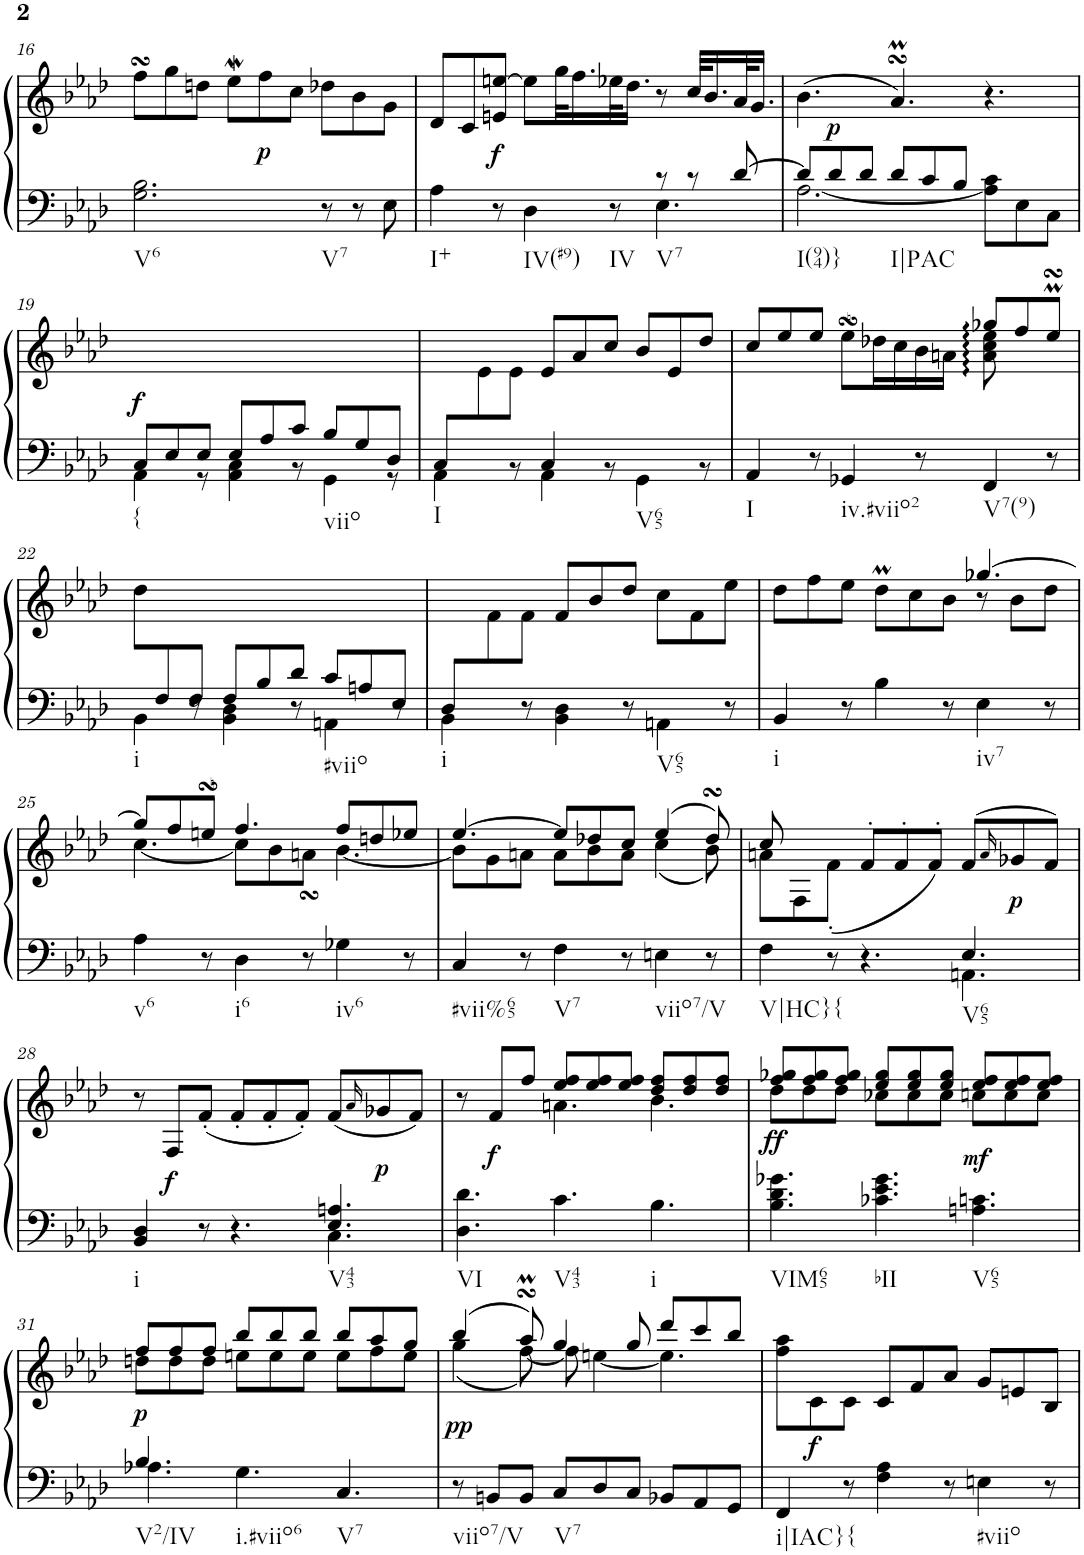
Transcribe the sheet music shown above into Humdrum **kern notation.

**kern	**kern	**dynam
*part1	*part1	*part1
*staff2	*staff1	*staff1/2
*I"Harpsichord	*	*
*I'Hch.	*	*
!!LO:PB:g=z
*clefF4	*clefG2	*
*k[b-e-a-d-]	*k[b-e-a-d-]	*
*M9/8	*M9/8	*
=16	=16	=16
!LO:TX:b:t=V6	!	!
2.G\ 2.B-\	8ffsSSS\L	.
.	8gg\	.
.	8ddn\J	.
.	8ee-W\L	.
!	!	!LO:DY:b
.	8ff\	p
.	8cc\J	.
!LO:TX:b:t=V7	!	!
8r	8dd-X\L	.
8r	8b-\	.
8E-\	8g\J	.
=17	=17	=17
*^	*	*
!LO:TX:b:t=I+	!	!	!
4A-\	2.ryy	8d-/L	.
.	.	8c/	.
!	!	!	!LO:DY:b
8r	.	8en/ [8een/J	f
!LO:TX:b:t=IV(#9)	!	!	!
4D-\	.	8ee\L]	.
.	.	32gg\KL	.
.	.	16.ff\	.
!LO:TX:b:t=IV	!	!	!
8r	.	32ee-X\K	.
.	.	16.dd-\JJ	.
!LO:TX:b:t=V7	!	!	!
8r	4.E-\	8r	.
8r	.	32cc/KLL	.
.	.	16.b-/	.
[8d-/	.	32a-/K	.
.	.	16.g/JJ	.
=18	=18	=18	=18
!LO:TX:b:t=I(94)}	!	!	!
!LO:TX:b:t=I|PAC	!	!	!
8d-/L]	[2.A-\	(>4.b-\	.
!	!	!	!LO:DY:a=2
8d-/	.	.	p
8d-/J	.	.	.
8d-/L	.	4.a-MsSSs/)	.
8c/	.	.	.
8B-/J	.	.	.
4.ryy	8A-\] 8c\L	4.r	.
.	8E-\	.	.
.	8C\J	.	.
!!LO:LB:g=z
=19	=19	=19	=19
!LO:TX:b:t={	!	!	!
!	!	!	!LO:DY:a=2
8C/L	4AA-\	1ryy	f
8E-/	.	.	.
8E-/J	8r	.	.
8E-/L	4AA-\ 4C\	.	.
8A-/	.	.	.
8c/J	8r	.	.
!LO:TX:b:t=viio	!	!	!
8B-/L	4GG\	.	.
8G/	.	.	.
8D-/J	8r	8ryy	.
=20	=20	=20	=20
*	*^	*^	*
!LO:TX:b:t=I	!	!	!	!	!
8C/L	4AA-\	4.ryy	4.ryy	8ryy	.
4ryy	.	.	.	8e-\	.
.	8r	.	.	8e-\J	.
2.ryy	4AA-\	4C/	8e-/L	2.ryy	.
.	.	.	8a-/	.	.
.	8r	2ryy	8cc/J	.	.
!	!LO:TX:b:t=V65	!	!	!	!
.	4GG\	.	8b-/L	.	.
.	.	.	8e-/	.	.
.	8r	.	8dd-/J	.	.
*	*v	*v	*	*	*
=21	=21	=21	=21	=21
!LO:TX:b:t=I	!	!	!	!
*v	*v	*	*	*
4AA-/	8cc/L	2.ryy	.
.	8ee-/	.	.
8r	8ee-/J	.	.
!LO:TX:b:t=iv.#viio2	!	!	!
4GG-X/	8ee-sSSS\L	.	.
.	16dd-X\L	.	.
.	16cc\	.	.
8r	16b-\	.	.
.	16an\JJ	.	.
!LO:TX:b:t=V7(9)	!	!	!
4FF/	8gg-X:/L	8a\ 8cc\ 8ee-\	.
.	8ff/	4ryy	.
8r	8ee-sSSSM/J	.	.
*	*v	*v	*
!!LO:LB:g=z
=22	=22	=22
*^	*	*
!LO:TX:b:t=i	!	!	!
8ryy	4BB-\	8dd-\L	.
8F/	.	1ryy	.
8F/J	8r	.	.
8F/L	4BB-\ 4D-\	.	.
8B-/	.	.	.
8d-/J	8r	.	.
!LO:TX:b:t=#viio	!	!	!
8c/L	4AAn\	.	.
8An/	.	.	.
8E-/J	8r	.	.
=23	=23	=23	=23
!LO:TX:b:t=i	!	!	!
8D-/L	4BB-\	8ryy	.
1ryy	.	8f\	.
.	8r	8f\J	.
.	4BB-\ 4D-\	8f/L	.
.	.	8b-/	.
.	8r	8dd-/J	.
!	!LO:TX:b:t=V65	!	!
.	4AAn\	8cc\L	.
.	.	8f\	.
.	8r	8ee-\J	.
=24	=24	=24	=24
*	*	*^	*
!LO:TX:b:t=i	!	!	!	!
*v	*v	*	*	*
4BB-/	8dd-\L	2.ryy	.
.	8ff\	.	.
8r	8ee-\J	.	.
4B-\	8dd-M\L	.	.
.	8cc\	.	.
8r	8b-\J	.	.
!LO:TX:b:t=iv7	!	!	!
4E-\	[4.gg-X/	8r	.
.	.	8b-\L	.
8r	.	8dd-\J	.
!!LO:LB:g=z	!!
=25	=25	=25	=25
!LO:TX:b:t=v6	!	!	!
4A-\	8gg-/L]	[4.cc\	.
.	8ff/	.	.
8r	8eensSsS/J	.	.
!LO:TX:b:t=i6	!	!	!
4D-\	4.ff/	8cc\L]	.
.	.	8b-\	.
8r	.	8ansSsS\J	.
!LO:TX:b:t=iv6	!	!	!
4G-X\	8ff/L	[4.b-\	.
.	8ddn/	.	.
8r	8ee-X/J	.	.
=26	=26	=26	=26
!LO:TX:b:t=#vii%65	!	!	!
4C/	[4.ee-/	8b-\L]	.
.	.	8g\	.
8r	.	8an\J	.
!LO:TX:b:t=V7	!	!	!
4F\	8ee-/L]	8a\L	.
.	8dd-X/	8b-\	.
8r	8cc/J	8a\J	.
!LO:TX:b:t=viio7/V	!	!	!
4En\	(>4ee-/	(<4cc\	.
8r	8dd-sSSs/)	8b-\)	.
=27	=27	=27	=27
*^	*	*	*
!LO:TX:b:t=V|HC}{	!	!	!	!
4F\	2.ryy	8cc/	8an\L	.
.	.	1ryy	8F\	.
8r	.	.	(<8f'\J	.
4.r	.	.	8f'/L	.
.	.	.	8f'/	.
.	.	.	8f'/J)	.
!LO:TX:b:t=V65	!	!	!	!
4.E-/	4.AAn\	.	(>8f/L	.
.	.	.	16qa/	.
!	!	!	!	!LO:DY:b
.	.	.	8g-X/	p
.	.	.	8f/J)	.
!!LO:LB:g=z
=28	=28	=28	=28	=28
!LO:TX:b:t=i	!	!	!	!
*	*	*v	*v	*
4BB-/ 4D-/	2.ryy	8r	.
!	!	!	!LO:DY:b
.	.	8F/L	f
8r	.	(<8f'/J	.
4.r	.	8f'/L	.
.	.	8f'/	.
.	.	8f'/J)	.
!LO:TX:b:t=V43	!	!	!
4.E-/ 4.An/	4.C\	(<8f/L	.
.	.	16qa-/	.
!	!	!	!LO:DY:b
.	.	8g-X/	p
.	.	8f/J)	.
*v	*v	*	*
=29	=29	=29
*	*^	*
!LO:TX:b:t=VI	!	!	!
4.D-\ 4.d-\	8r	4.ryy	.
!	!	!	!LO:DY:b
.	8f/L	.	f
.	8ff/J	.	.
!LO:TX:b:t=V43	!	!	!
4.c\	8ee-/ 8ff/L	4.an\	.
.	8ee-/ 8ff/	.	.
.	8ee-/ 8ff/J	.	.
!LO:TX:b:t=i	!	!	!
4.B-\	8dd-/ 8ff/L	4.b-\	.
.	8dd-/ 8ff/	.	.
.	8dd-/ 8ff/J	.	.
=30	=30	=30	=30
!LO:TX:b:t=VIM65	!	!	!
!	!	!	!LO:DY:b
4.B-\ 4.d-\ 4.g-X\	8ff/ 8gg-X/L	8dd-\L	ff
.	8ff/ 8gg-/	8dd-\	.
.	8ff/ 8gg-/J	8dd-\J	.
!LO:TX:b:t=bII	!	!	!
4.c-X\ 4.e-\ 4.g-\	8ee-/ 8gg-/L	8cc-X\L	.
.	8ee-/ 8gg-/	8cc-\	.
.	8ee-/ 8gg-/J	8cc-\J	.
!LO:TX:b:t=V65	!	!	!
!	!	!	!LO:DY:b
4.An\ 4.cn\	8ee-/ 8ff/L	8ccn\L	mf
.	8ee-/ 8ff/	8cc\	.
.	8ee-/ 8ff/J	8cc\J	.
!!LO:LB:g=z	!!
=31	=31	=31	=31
*^	*	*	*
!LO:TX:b:t=i.#viio6	!	!	!	!
!	!	!	!	!LO:DY:b
4.B-/	4.A-X\	8ff/L	8ddn\L	p
.	.	8ff/	8dd\	.
.	.	8ff/J	8dd\J	.
!LO:TX:b:t=V7	!	!	!	!
4.G\	2.ryy	8bb-/L	8een\L	.
.	.	8bb-/	8ee\	.
.	.	8bb-/J	8ee\J	.
!LO:TX:b:t=V2/IV	!	!	!	!
4.C/	.	8bb-/L	8ee\L	.
.	.	8aa-/	8ff\	.
.	.	8gg/J	8ee\J	.
*v	*v	*	*	*
=32	=32	=32	=32
!LO:TX:b:t=viio7/V	!	!	!
!	!	!	!LO:DY:b
8r	(>4bb-/	(<4gg\	pp
8BBn/L	.	.	.
8BB/J	8aa-sSSsM/)	[8ff\)	.
!LO:TX:b:t=V7	!	!	!
8C/L	4gg/	8ff\]	.
8D-/	.	[4een\	.
8C/J	8gg/	.	.
8BB-X/L	8ddd-/L	4.ee\]	.
8AA-/	8ccc/	.	.
8GG/J	8bb-/J	.	.
*	*v	*v	*
=33	=33	=33
!LO:TX:b:t=i|IAC}{	!	!
4FF/	8ff\ 8aa-\L	.
!	!	!LO:DY:b
.	8c\	f
8r	8c\J	.
4F\ 4A-\	8c/L	.
.	8f/	.
8r	8a-/J	.
!LO:TX:b:t=#viio	!	!
4En\	8g/L	.
.	8en/	.
8r	8B-/J	.
=	=	=
*-	*-	*-
